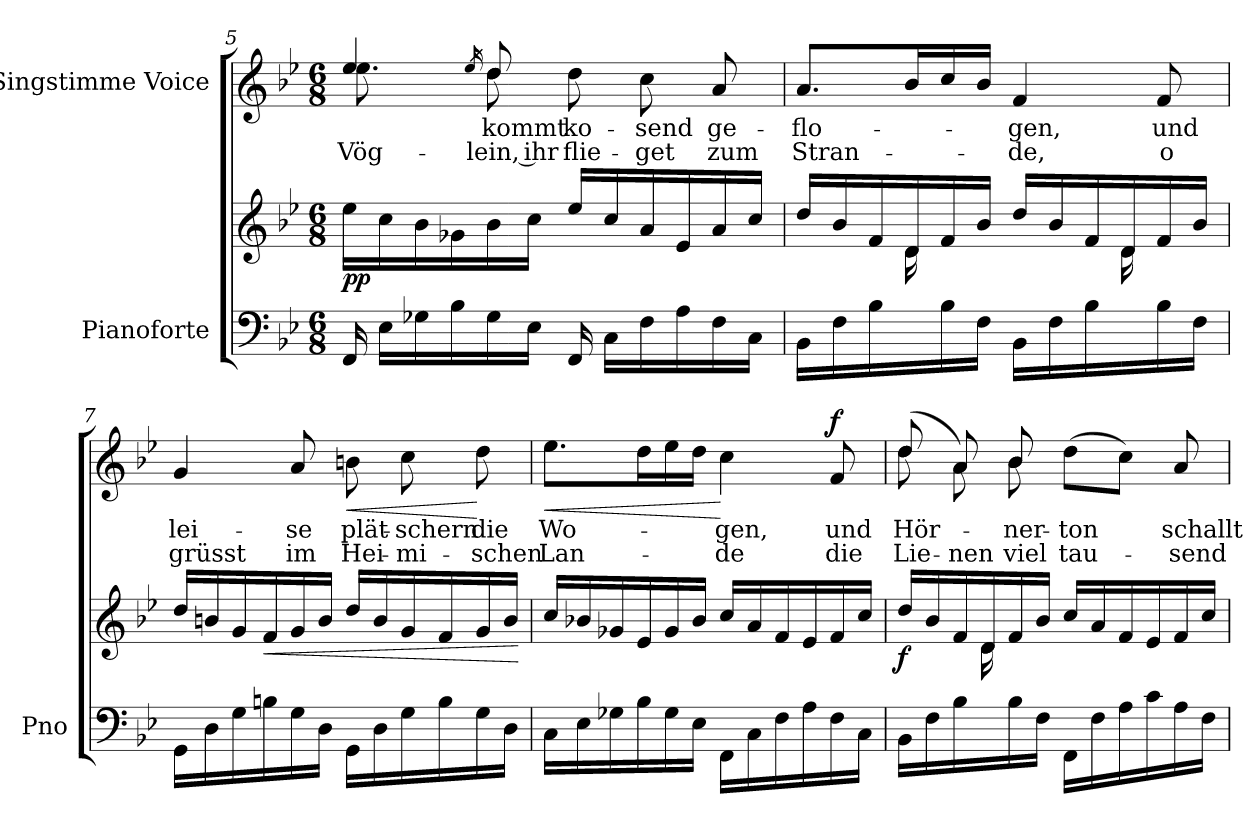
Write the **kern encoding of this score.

**kern	**kern	**dynam	**kern	**text	**text	**dynam
*part2	*part2	*part2	*part1	*part1	*part1	*part1
*staff3	*staff2	*staff2/3	*staff1	*staff1	*staff1	*staff1
*I"Pianoforte	*	*	*I"Singstimme Voice	*	*	*
*I'Pno	*	*	*	*	*	*
!!LO:LB:g=z
*clefF4	*clefG2	*	*clefG2	*	*	*
*k[b-e-]	*k[b-e-]	*	*k[b-e-]	*	*	*
*M6/8	*M6/8	*	*M6/8	*	*	*
=5	=5	=5	=5	=5	=5	=5
*	*	*	*^	*	*	*
!	!	!	!	!LO:N:head=solid	!LO:LY:b	!	!
!	!	!LO:DY:b	!	!	!	!LO:LY:b	!
16FF/	16ee-\LL	pp	4ee-/	8.ee-\	.	Vög-	.
16E-\LL	16cc\	.	.	.	.	.	.
16G-X\	16b-\	.	.	.	.	.	.
16B-\	16g-X\	.	.	16ryy	.	.	.
.	.	.	16qee-/	.	.	.	.
!	!	!	!	!	!LO:LY:b	!LO:LY:b	!
16G-\	16b-\	.	8dd/	8dd\	kommt	lein, ihr	.
16E-\JJ	16cc\JJ	.	.	.	.	.	.
!	!	!	!	!	!LO:LY:b	!LO:LY:b	!
16FF/	16ee-/LL	.	8dd\	4.ryy	ko-	flie-	.
16C\LL	16cc/	.	.	.	.	.	.
!	!	!	!	!	!LO:LY:b	!LO:LY:b	!
16F\	16a/	.	8cc\	.	-send	-get	.
16A\	16e-/	.	.	.	.	.	.
!	!	!	!	!	!LO:LY:b	!LO:LY:b	!
16F\	16a/	.	8a/	.	ge-	zum	.
16C\JJ	16cc/JJ	.	.	.	.	.	.
*	*	*	*v	*v	*	*	*
!!LO:PB:g=z
=6	=6	=6	=6	=6	=6	=6
*	*^	*	*	*	*	*
!	!	!	!	!	!LO:LY:b	!LO:LY:b	!
16BB-\LL	16dd/LL	8.ryy	.	8.a/L	-flo-	Stran-	.
16F\	16b-/	.	.	.	.	.	.
16B-\	16f/	.	.	.	.	.	.
16ryy	16d/	16d\	.	16b-/L	.	.	.
16B-\	16f/	16ryy	.	16cc/	.	.	.
*	*v	*v	*	*	*	*	*
16F\JJ	16b-/JJ	.	16b-/JJ	.	.	.
!	!	!	!	!LO:LY:b	!LO:LY:b	!
16BB-\LL	16dd/LL	.	4f/	-gen,	-de,	.
16F\	16b-/	.	.	.	.	.
16B-\	16f/	.	.	.	.	.
*	*^	*	*	*	*	*
16ryy	16d/	16d\	.	.	.	.	.
!	!	!	!	!	!LO:LY:b	!LO:LY:b	!
16B-\	16f/	8ryy	.	8f/	und	o	.
16F\JJ	16b-/JJ	.	.	.	.	.	.
*	*v	*v	*	*	*	*	*
=7	=7	=7	=7	=7	=7	=7
!	!	!	!	!LO:LY:b	!LO:LY:b	!
16GG\LL	16dd/LL	.	4g/	lei-	grüsst	.
16D\	16bn/	.	.	.	.	.
16G\	16g/	.	.	.	.	.
!	!	!LO:HP:b	!	!	!	!
16Bn\	16f/	<	.	.	.	.
!	!	!	!	!LO:LY:b	!LO:LY:b	!
16G\	16g/	.	8a/	-se	im	.
16D\JJ	16b/JJ	.	.	.	.	.
!	!	!	!	!LO:LY:b	!LO:LY:b	!LO:HP:b
16GG\LL	16dd/LL	.	8bn\	plät-	Hei-	<
16D\	16b/	.	.	.	.	.
!	!	!	!	!LO:LY:b	!LO:LY:b	!
16G\	16g/	.	8cc\	-schern	-mi-	.
16B\	16f/	.	.	.	.	.
!	!	!	!	!LO:LY:b	!LO:LY:b	!
16G\	16g/	.	8dd\	die	-schen	[
16D\JJ	16b/JJ	.	.	.	.	.
.	.	[	.	.	.	.
!!LO:LB:g=z
=8	=8	=8	=8	=8	=8	=8
!	!	!	!	!LO:LY:b	!LO:LY:b	!LO:HP:b
16C\LL	16cc/LL	.	8.ee-\L	Wo-	Lan-	<
16E-\	16b-X/	.	.	.	.	.
16G-X\	16g-X/	.	.	.	.	.
16B-\	16e-/	.	16dd\L	.	.	.
16G-\	16g-/	.	16ee-\	.	.	.
16E-\JJ	16b-/JJ	.	16dd\JJ	.	.	.
!	!	!	!	!LO:LY:b	!LO:LY:b	!
16FF\LL	16cc/LL	.	4cc\	-gen,	-de	[
16C\	16a/	.	.	.	.	.
16F\	16f/	.	.	.	.	.
16A\	16e-/	.	.	.	.	.
!	!	!	!	!LO:LY:b	!LO:LY:b	!LO:DY:a
16F\	16f/	.	8f/	und	die	f
16C\JJ	16cc/JJ	.	.	.	.	.
!!LO:PB:g=z
=9	=9	=9	=9	=9	=9	=9
*	*^	*	*	*	*	*
!	!	!	!LO:DY:b	!	!LO:LY:b	!LO:LY:b	!
*	*	*	*	*^	*	*	*
16BB-\LL	16dd/LL	8.ryy	f	(8dd/	8dd\	Hör-	Lie-	.
16F\	16b-/	.	.	.	.	.	.	.
!	!	!	!	!	!	!	!LO:LY:b	!
16B-\	16f/	.	.	8a/)	8a\	.	-nen	.
16ryy	16d/	16d\	.	.	.	.	.	.
!	!	!	!	!	!	!LO:LY:b	!LO:LY:b	!
16B-\	16f/	2ryy	.	8b-/	8b-\	-ner-	viel	.
16F\JJ	16b-/JJ	.	.	.	.	.	.	.
!	!	!	!	!	!	!LO:LY:b	!LO:LY:b	!
16FF\LL	16cc/LL	.	.	(>8dd\L	4ryy	-ton	tau-	.
16F\	16a/	.	.	.	.	.	.	.
16A\	16f/	.	.	8cc\J)	.	.	.	.
16c\	16e-/	.	.	.	.	.	.	.
!	!	!	!	!	!	!LO:LY:b	!LO:LY:b	!
16A\	16f/	.	.	8a/	8ryy	schallt	-send	.
16F\JJ	16cc/JJ	.	.	.	.	.	.	.
*	*v	*v	*	*	*	*	*	*
*	*	*	*v	*v	*	*	*
=	=	=	=	=	=	=
*-	*-	*-	*-	*-	*-	*-
